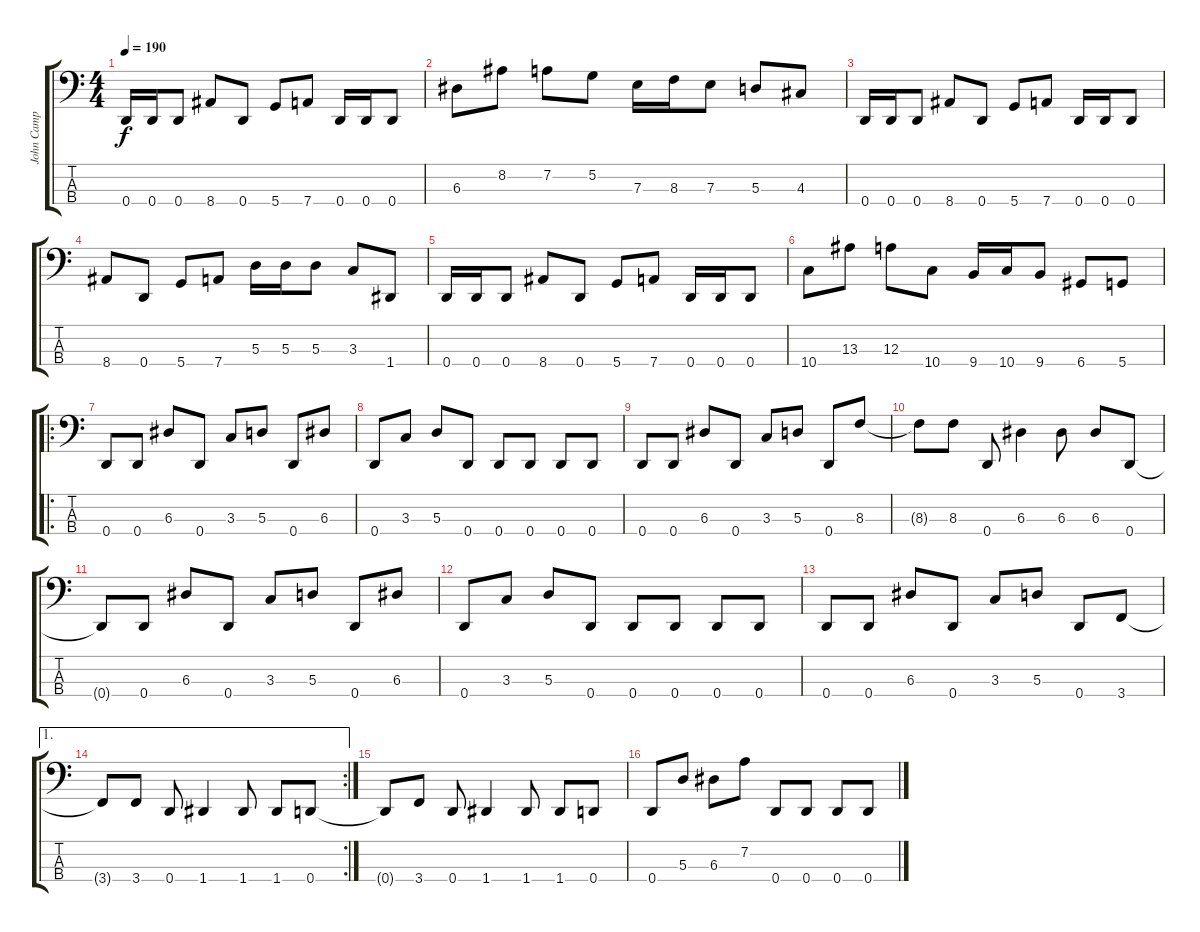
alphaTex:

\track ("John Camp bell" "John Camp ") {instrument electricbasspick}
\staff {score tabs}
\tuning (G2 D2 A1 D1) {hide}
\ts (4 4)
\tempo 190
\clef f4
\ks c
0.4.16{dy f} 0.4.16 0.4.8 8.4.8 0.4.8 5.4.8 7.4.8 0.4.16 0.4.16 0.4.8 |
6.3.8 8.2.8 7.2.8 5.2.8 7.3.16 8.3.16 7.3.8 5.3.8 4.3.8 |
0.4.16 0.4.16 0.4.8 8.4.8 0.4.8 5.4.8 7.4.8 0.4.16 0.4.16 0.4.8 |
8.4.8 0.4.8 5.4.8 7.4.8 5.3.16 5.3.16 5.3.8 3.3.8 1.4.8 |
0.4.16 0.4.16 0.4.8 8.4.8 0.4.8 5.4.8 7.4.8 0.4.16 0.4.16 0.4.8 |
10.4.8 13.3.8 12.3.8 10.4.8 9.4.16 10.4.16 9.4.8 6.4.8 5.4.8 |
\ro
0.4.8 0.4.8 6.3.8 0.4.8 3.3.8 5.3.8 0.4.8 6.3.8 |
0.4.8 3.3.8 5.3.8 0.4.8 0.4.8 0.4.8 0.4.8 0.4.8 |
0.4.8 0.4.8 6.3.8 0.4.8 3.3.8 5.3.8 0.4.8 8.3.8 |
8.3{t}.8 8.3.8 0.4.8 6.3.4 6.3.8 6.3.8 0.4.8 |
0.4{t}.8 0.4.8 6.3.8 0.4.8 3.3.8 5.3.8 0.4.8 6.3.8 |
0.4.8 3.3.8 5.3.8 0.4.8 0.4.8 0.4.8 0.4.8 0.4.8 |
0.4.8 0.4.8 6.3.8 0.4.8 3.3.8 5.3.8 0.4.8 3.4.8 |
\ae 1
\rc 2
3.4{t}.8 3.4.8 0.4.8 1.4.4 1.4.8 1.4.8 0.4.8 |
0.4{t}.8 3.4.8 0.4.8 1.4.4 1.4.8 1.4.8 0.4.8 |
0.4.8 5.3.8 6.3.8 7.2.8 0.4.8 0.4.8 0.4.8 0.4.8
